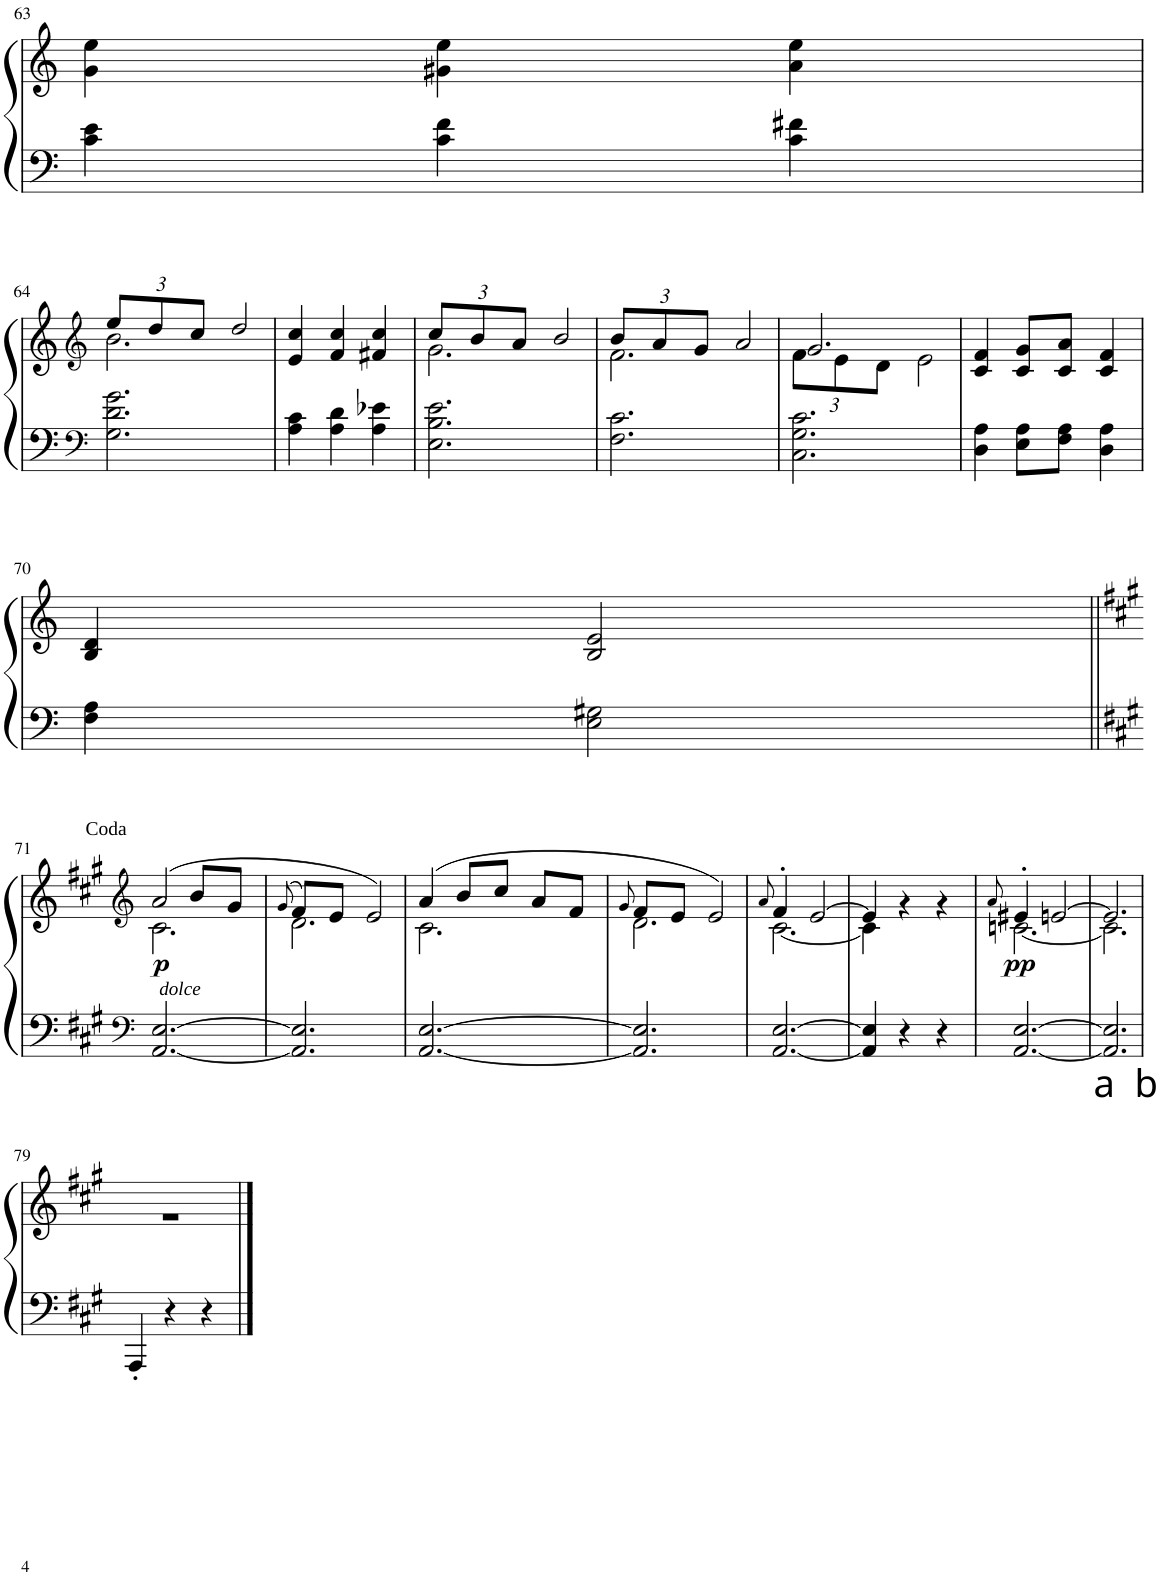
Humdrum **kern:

**kern	**kern	**dynam
*part1	*part1	*part1
*staff2	*staff1	*staff1/2
*I"unbenannt	*	*
!!LO:PB:g=z
*clefF4	*clefG2	*
*k[]	*k[]	*
*M3/4	*M3/4	*
=63	=63	=63
4c\ 4e\	4g\ 4ee\	.
4c\ 4f\	4g#X\ 4ee\	.
4c\ 4f#X\	4a\ 4ee\	.
!!LO:LB:g=z
=64	=64	=64
*clefF4	*clefG2	*
*	*Xbrackettup	*
*	*^	*
2.G\ 2.d\ 2.g\	12ee/L	2.b\	.
.	12dd/	.	.
.	12cc/J	.	.
.	2dd/	.	.
*	*v	*v	*
=65	=65	=65
4A\ 4c\	4e/ 4cc/	.
4A\ 4d\	4f/ 4cc/	.
4A\ 4e-X\	4f#X/ 4cc/	.
=66	=66	=66
*	*^	*
2.E\ 2.B\ 2.e\	12cc/L	2.g\	.
.	12b/	.	.
.	12a/J	.	.
.	2b/	.	.
=67	=67	=67	=67
2.F\ 2.c\	12b/L	2.f\	.
.	12a/	.	.
.	12g/J	.	.
.	2a/	.	.
=68	=68	=68	=68
2.C\ 2.G\ 2.c\	2.g/	12f\L	.
.	.	12e\	.
.	.	12d\J	.
.	.	2e\	.
*	*v	*v	*
=69	=69	=69
4D\ 4A\	4c/ 4f/	.
8E\ 8A\L	8c/ 8g/L	.
8F\ 8A\J	8c/ 8a/J	.
4D\ 4A\	4c/ 4f/	.
!!LO:LB:g=z
=70	=70	=70
4F\ 4A\	4B/ 4d/	.
2E\ 2G#X\	2B/ 2e/	.
!!LO:LB:g=z
=71||	=71||	=71||
*clefF4	*clefG2	*
*k[f#c#g#]	*k[f#c#g#]	*
*	*^	*
!	!LO:TX:b:i:t=dolce	!	!
!	!	!	!LO:DY:b
[2.AA/ [2.E/	(2a/	2.c#\	p
.	8b/L	.	.
.	8g#/J	.	.
=72	=72	=72	=72
.	(8qg#/	.	.
2.AA/] 2.E/]	8f#/L)	2.d\	.
.	8e/J	.	.
.	2e/)	.	.
=73	=73	=73	=73
[2.AA/ [2.E/	(4a/	2.c#\	.
.	8b/L	.	.
.	8cc#/J	.	.
.	8a/L	.	.
.	8f#/J	.	.
=74	=74	=74	=74
.	8qg#/	.	.
2.AA/] 2.E/]	8f#/L	2.d\	.
.	8e/J	.	.
.	2e/)	.	.
=75	=75	=75	=75
.	8qa/	.	.
[2.AA/ [2.E/	4f#'/	[2.c#\	.
.	[2e/	.	.
=76	=76	=76	=76
4AA/] 4E/]	4e/]	4c#\]	.
4r	4ryy	4r	.
4r	4ryy	4r	.
=77	=77	=77	=77
.	8qa/	.	.
!	!	!	!LO:DY:b
[2.AA/ [2.E/	4e#X'/	[2.cn\	pp
.	[2en/	.	.
=78	=78	=78	=78
!LO:TX:b:t=a  b	!	!	!
2.AA/] 2.E/]	2.e/]	2.c\]	.
!!LO:LB:g=z	!!
=79	=79	=79	=79
4AAA'/	2.ryy	2.r	.
4r	.	.	.
4r	.	.	.
*	*v	*v	*
==	==	==
*-	*-	*-
